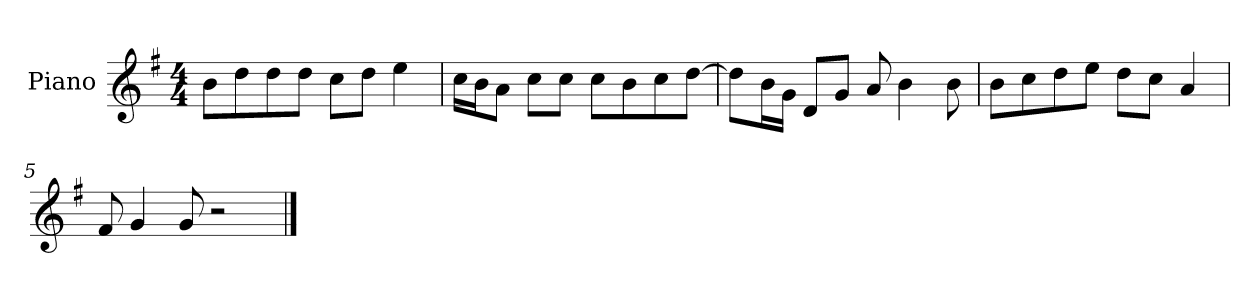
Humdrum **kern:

**kern
*part1
*staff1
*I"Piano
*I'P-no
*clefG2
*k[f#]
*M4/4
*MM90
=1
8b\L
8dd\
8dd\
8dd\J
8cc\L
8dd\J
4ee\
=2
16cc\LL
16b\J
8a\J
8cc\L
8cc\J
8cc\L
8b\
8cc\
[8dd\J
=3
8dd\L]
16b\L
16g\JJ
8d/L
8g/J
8a/
4b\
8b\
=4
8b\L
8cc\
8dd\
8ee\J
8dd\L
8cc\J
4a/
=5
8f#/
4g/
8g/
2r
==
*-
